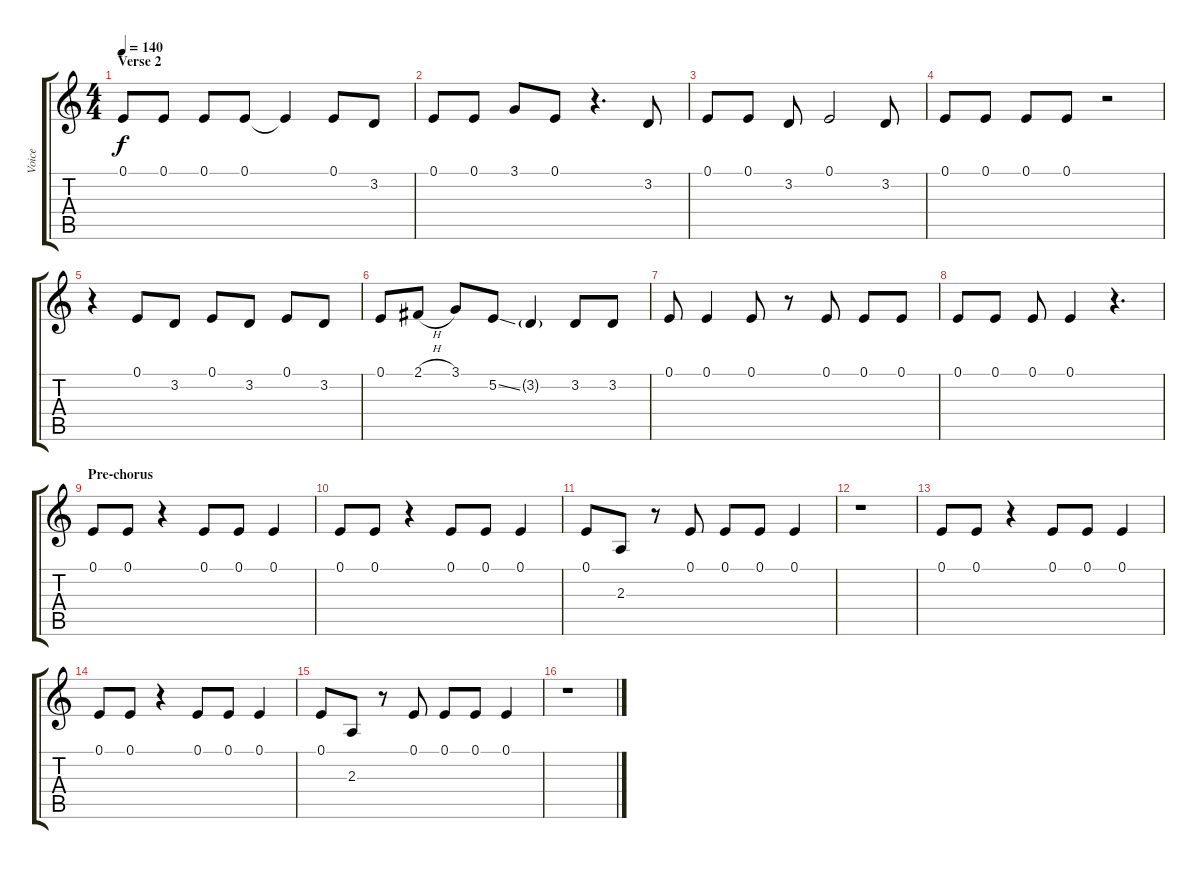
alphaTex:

\track ("Voice" "Voice") {instrument lead6voice}
\staff {score tabs}
\tuning (E4 B3 G3 D3 A2 E2) {hide}
\ts (4 4)
\section ("" "Verse 2")
\tempo 140
\clef g2
\ks c
0.1.8{dy f} 0.1.8 0.1.8 0.1.8 0.1{t}.4 0.1.8 3.2.8 |
0.1.8 0.1.8 3.1.8 0.1.8 r.4{d} 3.2.8 |
0.1.8 0.1.8 3.2.8 0.1.2 3.2.8 |
0.1.8 0.1.8 0.1.8 0.1.8 r.2 |
r.4 0.1.8 3.2.8 0.1.8 3.2.8 0.1.8 3.2.8 |
0.1.8 2.1{h}.8 3.1.8 5.2{ss}.8 3.2{g}.4 3.2.8 3.2.8 |
0.1.8 0.1.4 0.1.8 r.8 0.1.8 0.1.8 0.1.8 |
0.1.8 0.1.8 0.1.8 0.1.4 r.4{d} |
\section ("" "Pre-chorus")
0.1.8 0.1.8 r.4 0.1.8 0.1.8 0.1.4 |
0.1.8 0.1.8 r.4 0.1.8 0.1.8 0.1.4 |
0.1.8 2.3.8 r.8 0.1.8 0.1.8 0.1.8 0.1.4 |
r.1 |
0.1.8 0.1.8 r.4 0.1.8 0.1.8 0.1.4 |
0.1.8 0.1.8 r.4 0.1.8 0.1.8 0.1.4 |
0.1.8 2.3.8 r.8 0.1.8 0.1.8 0.1.8 0.1.4 |
r.1
